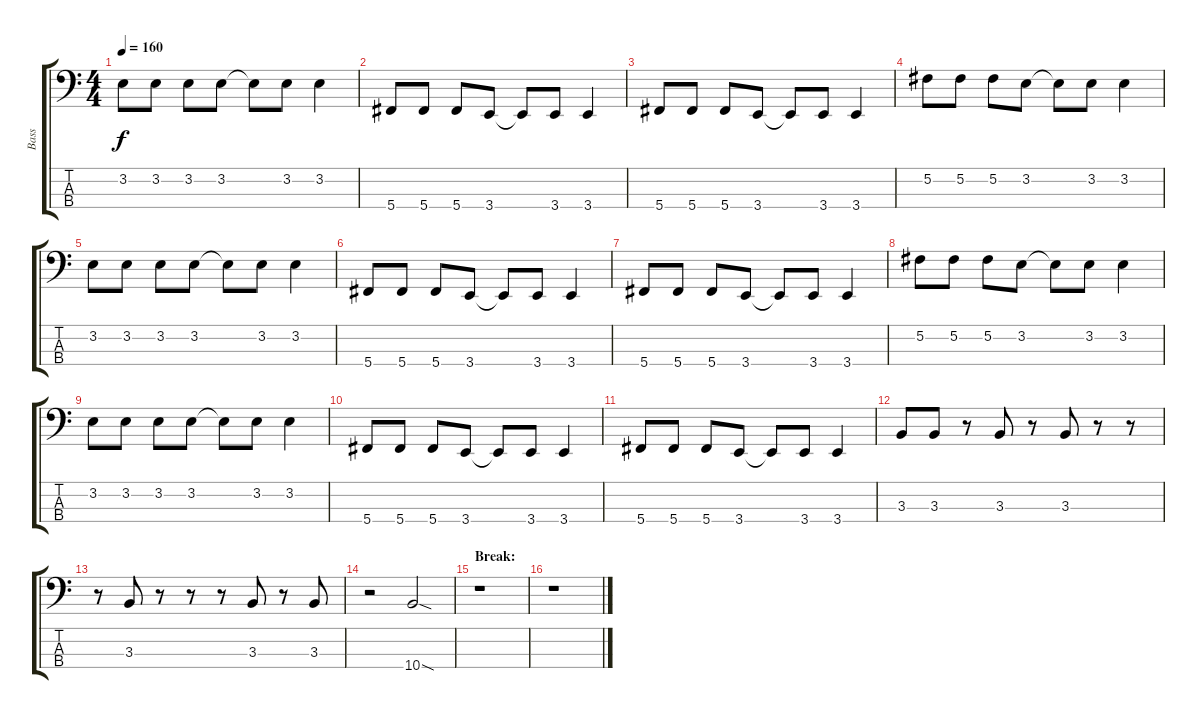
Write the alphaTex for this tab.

\track ("Bass" "Bass") {instrument electricbasspick}
\staff {score tabs}
\tuning (Gb2 Db2 Ab1 Db1) {hide}
\ts (4 4)
\tempo 160
\clef f4
\ks c
3.2.8{dy f} 3.2.8 3.2.8 3.2.8 3.2{t}.8 3.2.8 3.2.4 |
5.4.8 5.4.8 5.4.8 3.4.8 3.4{t}.8 3.4.8 3.4.4 |
5.4.8 5.4.8 5.4.8 3.4.8 3.4{t}.8 3.4.8 3.4.4 |
5.2.8 5.2.8 5.2.8 3.2.8 3.2{t}.8 3.2.8 3.2.4 |
3.2.8 3.2.8 3.2.8 3.2.8 3.2{t}.8 3.2.8 3.2.4 |
5.4.8 5.4.8 5.4.8 3.4.8 3.4{t}.8 3.4.8 3.4.4 |
5.4.8 5.4.8 5.4.8 3.4.8 3.4{t}.8 3.4.8 3.4.4 |
5.2.8 5.2.8 5.2.8 3.2.8 3.2{t}.8 3.2.8 3.2.4 |
3.2.8 3.2.8 3.2.8 3.2.8 3.2{t}.8 3.2.8 3.2.4 |
5.4.8 5.4.8 5.4.8 3.4.8 3.4{t}.8 3.4.8 3.4.4 |
5.4.8 5.4.8 5.4.8 3.4.8 3.4{t}.8 3.4.8 3.4.4 |
3.3.8 3.3.8 r.8 3.3.8 r.8 3.3.8 r.8 r.8 |
r.8 3.3.8 r.8 r.8 r.8 3.3.8 r.8 3.3.8 |
r.2 10.4{sod}.2 |
\section ("" "Break:")
r.1 |
r.1
